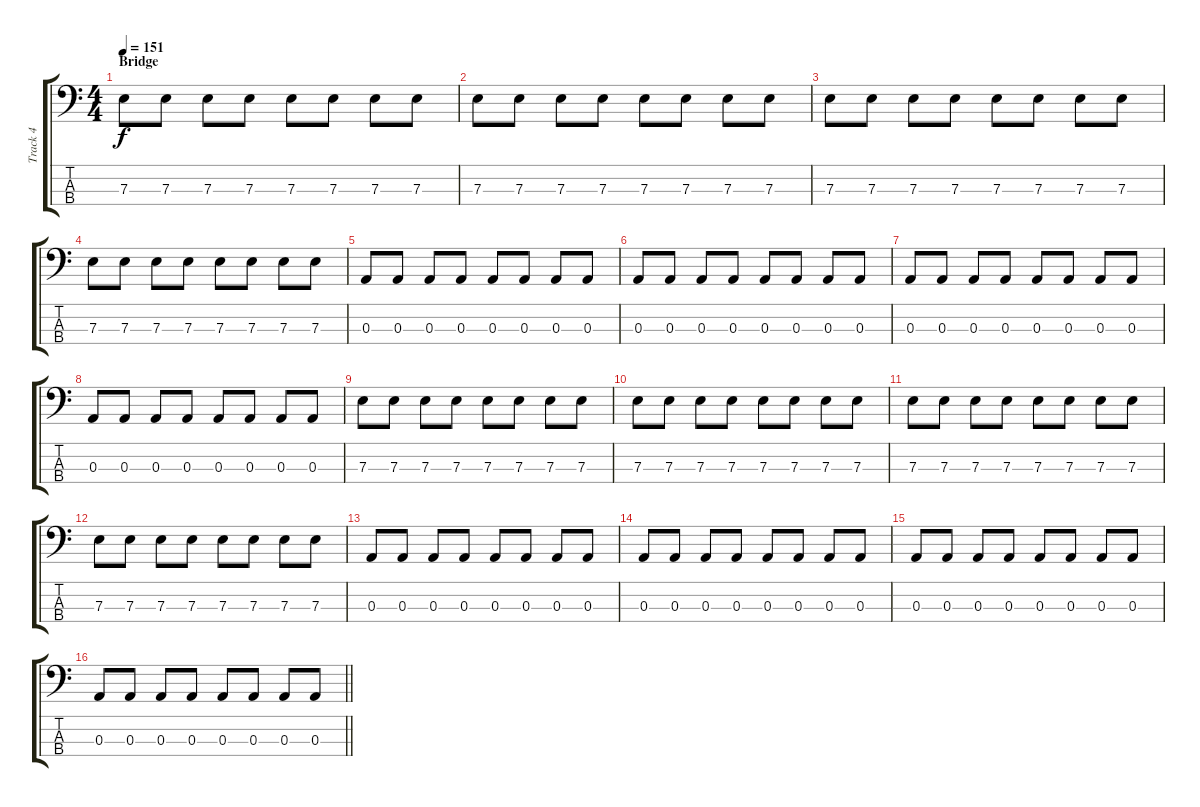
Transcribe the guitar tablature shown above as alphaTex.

\track ("Track 4" "Track 4") {instrument electricbasspick}
\staff {score tabs}
\tuning (G2 D2 A1 E1) {hide}
\ts (4 4)
\section ("" "Bridge")
\tempo 151
\clef f4
\ks c
7.3.8{dy f} 7.3.8 7.3.8 7.3.8 7.3.8 7.3.8 7.3.8 7.3.8 |
7.3.8 7.3.8 7.3.8 7.3.8 7.3.8 7.3.8 7.3.8 7.3.8 |
7.3.8 7.3.8 7.3.8 7.3.8 7.3.8 7.3.8 7.3.8 7.3.8 |
7.3.8 7.3.8 7.3.8 7.3.8 7.3.8 7.3.8 7.3.8 7.3.8 |
0.3.8 0.3.8 0.3.8 0.3.8 0.3.8 0.3.8 0.3.8 0.3.8 |
0.3.8 0.3.8 0.3.8 0.3.8 0.3.8 0.3.8 0.3.8 0.3.8 |
0.3.8 0.3.8 0.3.8 0.3.8 0.3.8 0.3.8 0.3.8 0.3.8 |
0.3.8 0.3.8 0.3.8 0.3.8 0.3.8 0.3.8 0.3.8 0.3.8 |
7.3.8 7.3.8 7.3.8 7.3.8 7.3.8 7.3.8 7.3.8 7.3.8 |
7.3.8 7.3.8 7.3.8 7.3.8 7.3.8 7.3.8 7.3.8 7.3.8 |
7.3.8 7.3.8 7.3.8 7.3.8 7.3.8 7.3.8 7.3.8 7.3.8 |
7.3.8 7.3.8 7.3.8 7.3.8 7.3.8 7.3.8 7.3.8 7.3.8 |
0.3.8 0.3.8 0.3.8 0.3.8 0.3.8 0.3.8 0.3.8 0.3.8 |
0.3.8 0.3.8 0.3.8 0.3.8 0.3.8 0.3.8 0.3.8 0.3.8 |
0.3.8 0.3.8 0.3.8 0.3.8 0.3.8 0.3.8 0.3.8 0.3.8 |
\barLineRight lightlight
0.3.8 0.3.8 0.3.8 0.3.8 0.3.8 0.3.8 0.3.8 0.3.8
